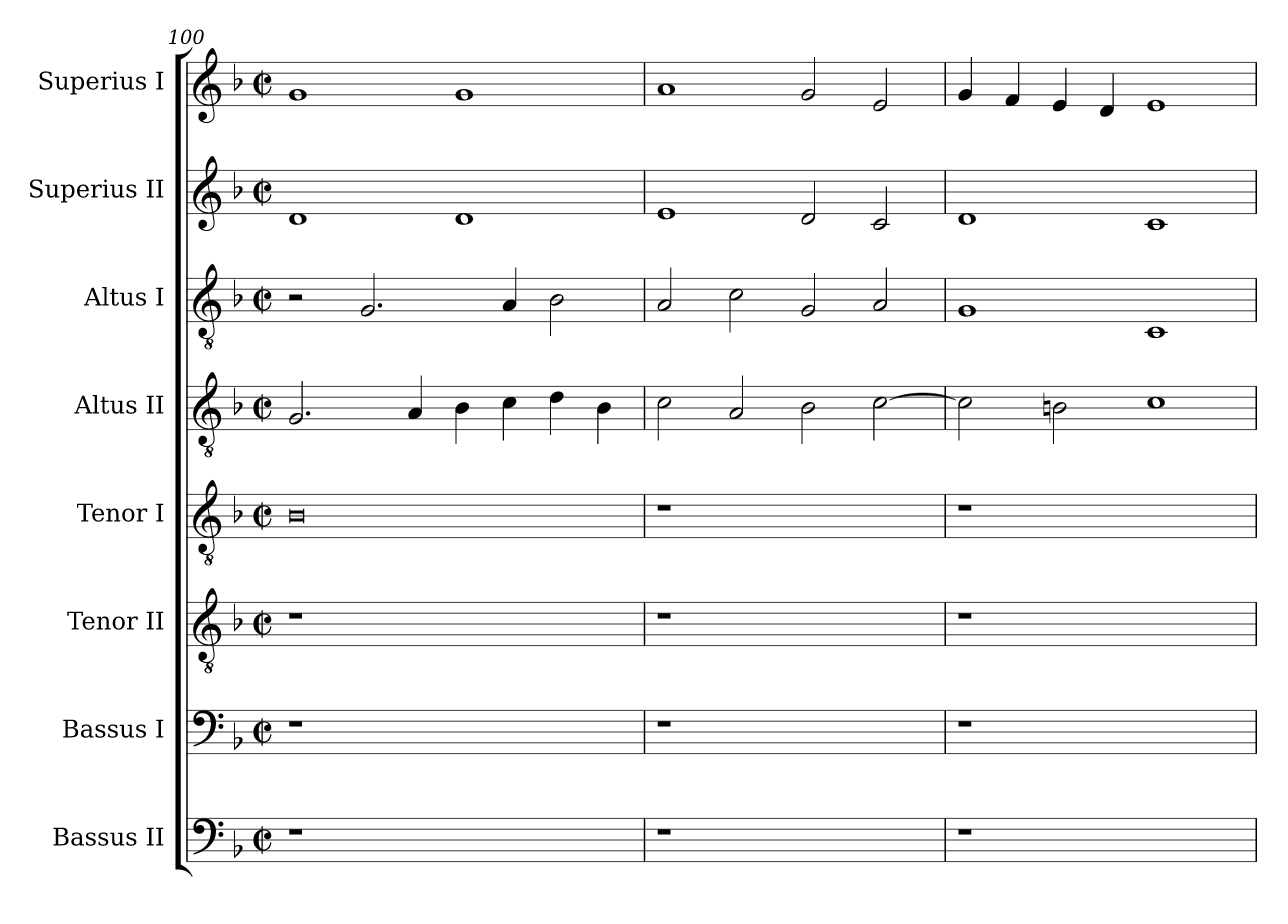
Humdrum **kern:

**kern	**kern	**kern	**kern	**kern	**kern	**kern	**kern
*part8	*part7	*part6	*part5	*part4	*part3	*part2	*part1
*staff8	*staff7	*staff6	*staff5	*staff4	*staff3	*staff2	*staff1
*I"Bassus II	*I"Bassus I	*I"Tenor II	*I"Tenor I	*I"Altus II	*I"Altus I	*I"Superius II	*I"Superius I
*I'B.s.	*	*	*	*I'A.s.	*	*I'S.s.	*I'S.p.
*clefF4	*clefF4	*clefGv2	*clefGv2	*clefGv2	*clefGv2	*clefG2	*clefG2
*	*	*ITrd7c12	*ITrd7c12	*ITrd7c12	*ITrd7c12	*	*
*k[b-]	*k[b-]	*k[b-]	*k[b-]	*k[b-]	*k[b-]	*k[b-]	*k[b-]
*F:	*F:	*F:	*F:	*F:	*F:	*F:	*F:
*M2/2	*M2/2	*M2/2	*M2/2	*M2/2	*M2/2	*M2/2	*M2/2
*met(c|)	*met(c|)	*met(c|)	*met(c|)	*met(c|)	*met(c|)	*met(c|)	*met(c|)
=100	=100	=100	=100	=100	=100	=100	=100
!LO:N:vis=1	!LO:N:vis=1	!LO:N:vis=1	!	!	!	!	!
1r	1r	1r	0BB-i	2.GGi/	2r	1di	1gi
.	.	.	.	.	2.GGi/	.	.
.	.	.	.	4AAi/	.	.	.
1ryy	1ryy	1ryy	.	4BB-i\	.	1di	1gi
.	.	.	.	4Ci\	4AAi/	.	.
.	.	.	.	4Di\	2BB-i\	.	.
.	.	.	.	4BB-i\	.	.	.
=101	=101	=101	=101	=101	=101	=101	=101
!LO:N:vis=1	!LO:N:vis=1	!LO:N:vis=1	!LO:N:vis=1	!	!	!	!
1r	1r	1r	1r	2Ci\	2AAi/	1ei	1ai
.	.	.	.	2AAi/	2Ci\	.	.
1ryy	1ryy	1ryy	1ryy	2BB-i\	2GGi/	2di/	2gi/
.	.	.	.	[>2Ci\	2AAi/	2ci/	2ei/
=102	=102	=102	=102	=102	=102	=102	=102
!LO:N:vis=1	!LO:N:vis=1	!LO:N:vis=1	!LO:N:vis=1	!	!	!	!
1r	1r	1r	1r	2Ci\]	1GGi	1di	4gi/
.	.	.	.	.	.	.	4fi/
.	.	.	.	2BBni\	.	.	4ei/
.	.	.	.	.	.	.	4di/
1ryy	1ryy	1ryy	1ryy	1Ci	1CCi	1ci	1ei
=	=	=	=	=	=	=	=
*-	*-	*-	*-	*-	*-	*-	*-
